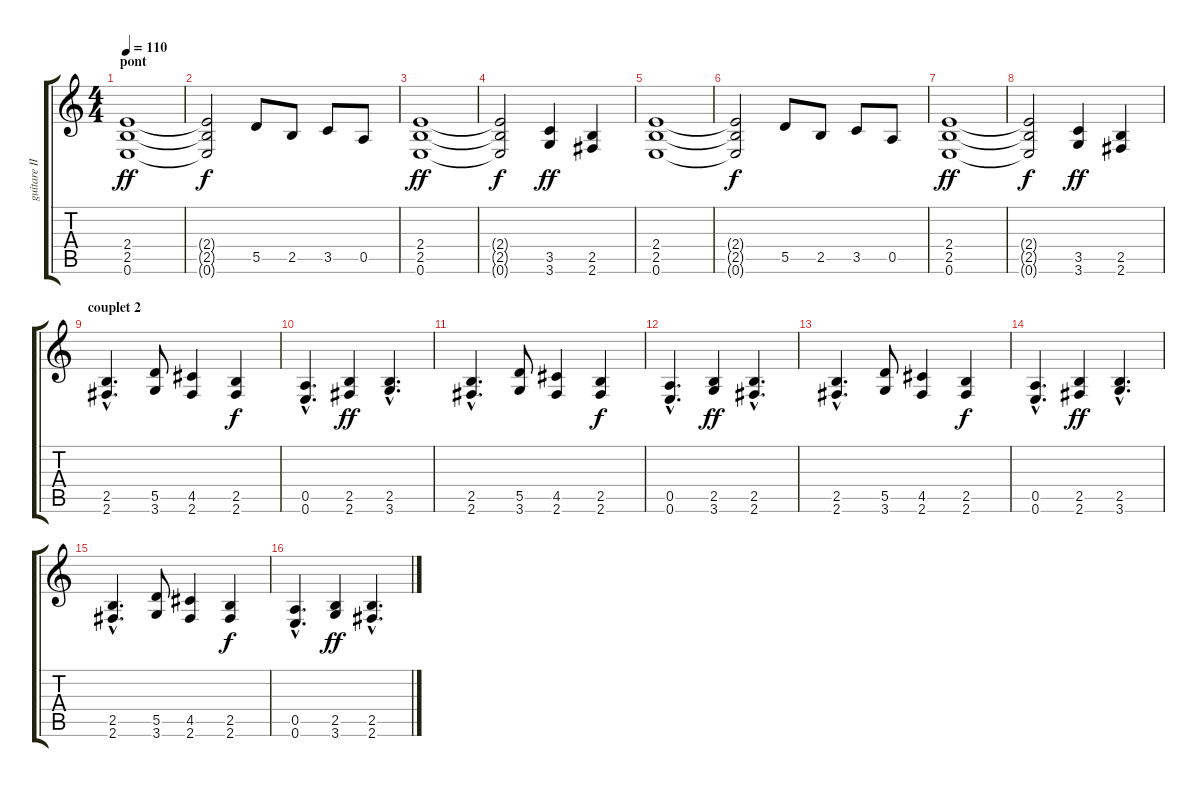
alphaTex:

\track ("guitare II" "guitare II") {instrument distortionguitar}
\staff {score tabs}
\tuning (E4 B3 G3 D3 A2 E2) {hide}
\ts (4 4)
\section ("" "pont")
\tempo 110
\clef g2
\ks c
(2.4 2.5 0.6).1{dy ff} |
(2.4{t} 2.5{t} 0.6{t}).2{dy f} 5.5.8 2.5.8 3.5.8 0.5.8 |
(2.4 2.5 0.6).1{dy ff} |
(2.4{t} 2.5{t} 0.6{t}).2{dy f} (3.5 3.6).4{dy ff} (2.5 2.6).4 |
(2.4 2.5 0.6).1 |
(2.4{t} 2.5{t} 0.6{t}).2{dy f} 5.5.8 2.5.8 3.5.8 0.5.8 |
(2.4 2.5 0.6).1{dy ff} |
(2.4{t} 2.5{t} 0.6{t}).2{dy f} (3.5 3.6).4{dy ff} (2.5 2.6).4 |
\section ("" "couplet 2")
(2.5{hac} 2.6{hac}).4{d} (5.5 3.6).8 (4.5 2.6).4 (2.5 2.6).4{dy f} |
(0.5{hac} 0.6{hac}).4{d} (2.5 2.6).4{dy ff} (2.5{hac} 3.6{hac}).4{d} |
(2.5{hac} 2.6{hac}).4{d} (5.5 3.6).8 (4.5 2.6).4 (2.5 2.6).4{dy f} |
(0.5{hac} 0.6{hac}).4{d} (2.5 3.6).4{dy ff} (2.5{hac} 2.6{hac}).4{d} |
(2.5{hac} 2.6{hac}).4{d} (5.5 3.6).8 (4.5 2.6).4 (2.5 2.6).4{dy f} |
(0.5{hac} 0.6{hac}).4{d} (2.5 2.6).4{dy ff} (2.5{hac} 3.6{hac}).4{d} |
(2.5{hac} 2.6{hac}).4{d} (5.5 3.6).8 (4.5 2.6).4 (2.5 2.6).4{dy f} |
(0.5{hac} 0.6{hac}).4{d} (2.5 3.6).4{dy ff} (2.5{hac} 2.6{hac}).4{d}
